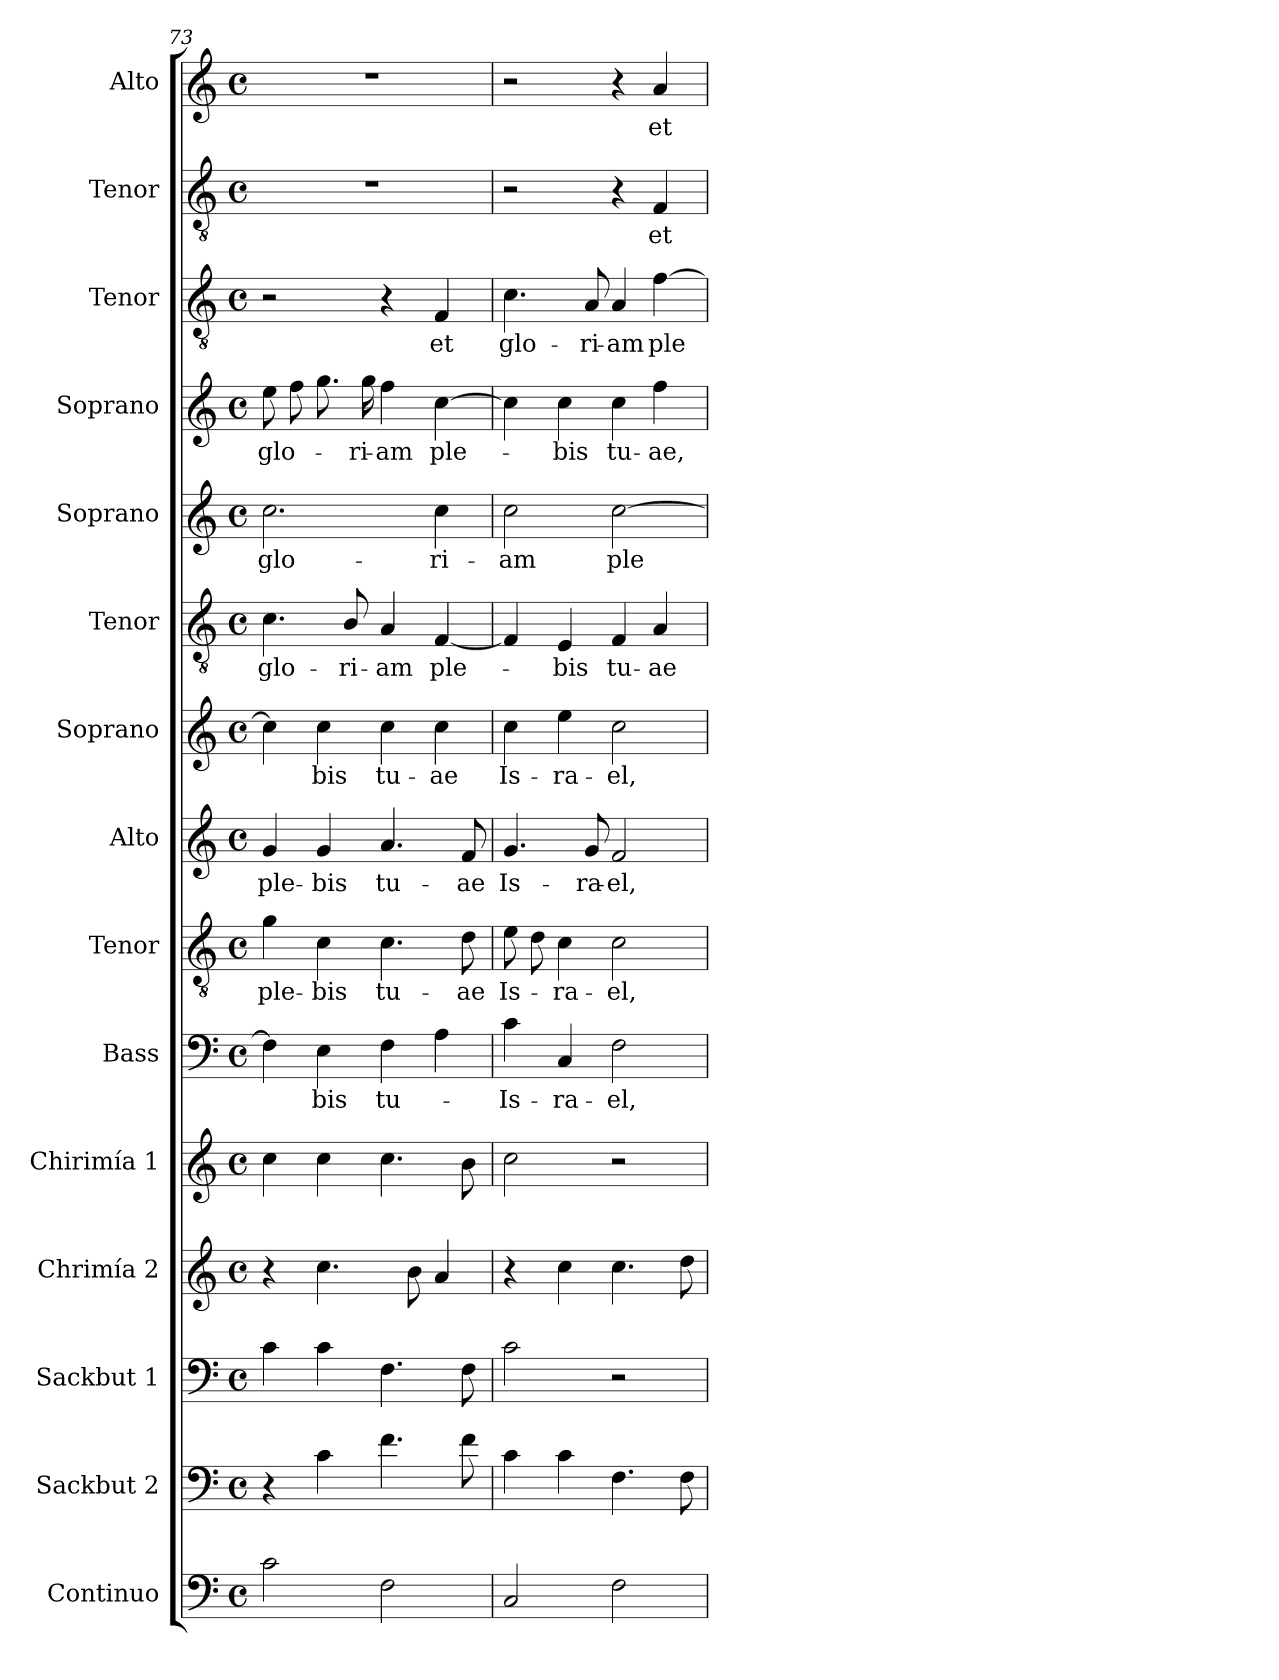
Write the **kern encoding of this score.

**kern	**kern	**kern	**kern	**kern	**kern	**text	**kern	**text	**kern	**text	**kern	**text	**kern	**text	**kern	**text	**kern	**text	**kern	**text	**kern	**text	**kern	**text
*part15	*part14	*part13	*part12	*part11	*part10	*part10	*part9	*part9	*part8	*part8	*part7	*part7	*part6	*part6	*part5	*part5	*part4	*part4	*part3	*part3	*part2	*part2	*part1	*part1
*staff15	*staff14	*staff13	*staff12	*staff11	*staff10	*staff10	*staff9	*staff9	*staff8	*staff8	*staff7	*staff7	*staff6	*staff6	*staff5	*staff5	*staff4	*staff4	*staff3	*staff3	*staff2	*staff2	*staff1	*staff1
*I"Continuo	*I"Sackbut 2	*I"Sackbut 1	*I"Chrimía 2	*I"Chirimía 1	*I"Bass	*	*I"Tenor	*	*I"Alto	*	*I"Soprano	*	*I"Tenor	*	*I"Soprano	*	*I"Soprano	*	*I"Tenor	*	*I"Tenor	*	*I"Alto	*
*I'Cont.	*I'Sckbt 2.	*I'Sckbt 1.	*I'Ch2.	*I'Ch1.	*I'B.	*	*I'T.	*	*I'A.	*	*I'S.	*	*I'T.	*	*I'S.	*	*I'S.	*	*I'T.	*	*I'T.	*	*I'A.	*
*clefF4	*clefF4	*clefF4	*clefG2	*clefG2	*clefF4	*	*clefGv2	*	*clefG2	*	*clefG2	*	*clefGv2	*	*clefG2	*	*clefG2	*	*clefGv2	*	*clefGv2	*	*clefG2	*
*	*	*	*	*	*	*	*ITrd7c12	*	*	*	*	*	*ITrd7c12	*	*	*	*	*	*ITrd7c12	*	*ITrd7c12	*	*	*
*k[]	*k[]	*k[]	*k[]	*k[]	*k[]	*	*k[]	*	*k[]	*	*k[]	*	*k[]	*	*k[]	*	*k[]	*	*k[]	*	*k[]	*	*k[]	*
*C:	*C:	*C:	*C:	*C:	*C:	*	*C:	*	*C:	*	*C:	*	*C:	*	*C:	*	*C:	*	*C:	*	*C:	*	*C:	*
*M4/4	*M4/4	*M4/4	*M4/4	*M4/4	*M4/4	*	*M4/4	*	*M4/4	*	*M4/4	*	*M4/4	*	*M4/4	*	*M4/4	*	*M4/4	*	*M4/4	*	*M4/4	*
*met(c)	*met(c)	*met(c)	*met(c)	*met(c)	*met(c)	*	*met(c)	*	*met(c)	*	*met(c)	*	*met(c)	*	*met(c)	*	*met(c)	*	*met(c)	*	*met(c)	*	*met(c)	*
=73	=73	=73	=73	=73	=73	=73	=73	=73	=73	=73	=73	=73	=73	=73	=73	=73	=73	=73	=73	=73	=73	=73	=73	=73
!	!	!	!	!	!	!	!	!LO:LY:b:color=#000000	!	!	!	!	!	!	!	!	!	!	!	!	!	!	!	!
!	!	!	!	!	!	!	!	!	!	!LO:LY:b:color=#000000	!	!	!	!	!	!	!	!	!	!	!	!	!	!
!	!	!	!	!	!	!	!	!	!	!	!	!	!	!LO:LY:b:color=#000000	!	!	!	!	!	!	!	!	!	!
!	!	!	!	!	!	!	!	!	!	!	!	!	!	!	!	!LO:LY:b:color=#000000	!	!	!	!	!	!	!	!
!	!	!	!	!	!	!	!	!	!	!	!	!	!	!	!	!	!	!LO:LY:b:color=#000000	!	!	!	!	!	!
2ci\	4r	4ci\	4r	4cci\	4Fi\]	.	4Gi\	ple-	4gi/	ple-	4cci\]	.	4.Ci\	glo-	2.cci\	glo-	8eei\	glo-	2r	.	1r	.	1r	.
.	.	.	.	.	.	.	.	.	.	.	.	.	.	.	.	.	8ffi\	.	.	.	.	.	.	.
!	!	!	!	!	!	!LO:LY:b:color=#000000	!	!	!	!	!	!	!	!	!	!	!	!	!	!	!	!	!	!
!	!	!	!	!	!	!	!	!LO:LY:b:color=#000000	!	!	!	!	!	!	!	!	!	!	!	!	!	!	!	!
!	!	!	!	!	!	!	!	!	!	!LO:LY:b:color=#000000	!	!	!	!	!	!	!	!	!	!	!	!	!	!
!	!	!	!	!	!	!	!	!	!	!	!	!LO:LY:b:color=#000000	!	!	!	!	!	!	!	!	!	!	!	!
.	4ci\	4ci\	4.cci\	4cci\	4Ei\	-bis	4Ci\	-bis	4gi/	-bis	4cci\	-bis	.	.	.	.	8.ggi\	.	.	.	.	.	.	.
!	!	!	!	!	!	!	!	!	!	!	!	!	!	!LO:LY:b:color=#000000	!	!	!	!	!	!	!	!	!	!
.	.	.	.	.	.	.	.	.	.	.	.	.	8BBi/	-ri-	.	.	.	.	.	.	.	.	.	.
!	!	!	!	!	!	!	!	!	!	!	!	!	!	!	!	!	!	!LO:LY:b:color=#000000	!	!	!	!	!	!
.	.	.	.	.	.	.	.	.	.	.	.	.	.	.	.	.	16ggi\	-ri-	.	.	.	.	.	.
!	!	!	!	!	!	!LO:LY:b:color=#000000	!	!	!	!	!	!	!	!	!	!	!	!	!	!	!	!	!	!
!	!	!	!	!	!	!	!	!LO:LY:b:color=#000000	!	!	!	!	!	!	!	!	!	!	!	!	!	!	!	!
!	!	!	!	!	!	!	!	!	!	!LO:LY:b:color=#000000	!	!	!	!	!	!	!	!	!	!	!	!	!	!
!	!	!	!	!	!	!	!	!	!	!	!	!LO:LY:b:color=#000000	!	!	!	!	!	!	!	!	!	!	!	!
!	!	!	!	!	!	!	!	!	!	!	!	!	!	!LO:LY:b:color=#000000	!	!	!	!	!	!	!	!	!	!
!	!	!	!	!	!	!	!	!	!	!	!	!	!	!	!	!	!	!LO:LY:b:color=#000000	!	!	!	!	!	!
2Fi\	4.fi\	4.Fi\	.	4.cci\	4Fi\	tu-	4.Ci\	tu-	4.ai/	tu-	4cci\	tu-	4AAi/	-am	.	.	4ffi\	-am	4r	.	.	.	.	.
.	.	.	8bi\	.	.	.	.	.	.	.	.	.	.	.	.	.	.	.	.	.	.	.	.	.
!	!	!	!	!	!	!	!	!	!	!	!	!LO:LY:b:color=#000000	!	!	!	!	!	!	!	!	!	!	!	!
!	!	!	!	!	!	!	!	!	!	!	!	!	!	!LO:LY:b:color=#000000	!	!	!	!	!	!	!	!	!	!
!	!	!	!	!	!	!	!	!	!	!	!	!	!	!	!	!LO:LY:b:color=#000000	!	!	!	!	!	!	!	!
!	!	!	!	!	!	!	!	!	!	!	!	!	!	!	!	!	!	!LO:LY:b:color=#000000	!	!	!	!	!	!
!	!	!	!	!	!	!	!	!	!	!	!	!	!	!	!	!	!	!	!	!LO:LY:b:color=#000000	!	!	!	!
.	.	.	4ai/	.	4Ai\	.	.	.	.	.	4cci\	-ae	[<4FFi/	ple-	4cci\	-ri-	[>4cci\	ple-	4FFi/	et	.	.	.	.
!	!	!	!	!	!	!	!	!LO:LY:b:color=#000000	!	!	!	!	!	!	!	!	!	!	!	!	!	!	!	!
!	!	!	!	!	!	!	!	!	!	!LO:LY:b:color=#000000	!	!	!	!	!	!	!	!	!	!	!	!	!	!
.	8fi\	8Fi\	.	8bi\	.	.	8Di\	-ae	8fi/	-ae	.	.	.	.	.	.	.	.	.	.	.	.	.	.
=74	=74	=74	=74	=74	=74	=74	=74	=74	=74	=74	=74	=74	=74	=74	=74	=74	=74	=74	=74	=74	=74	=74	=74	=74
!	!	!	!	!	!	!LO:LY:b:color=#000000	!	!	!	!	!	!	!	!	!	!	!	!	!	!	!	!	!	!
!	!	!	!	!	!	!	!	!LO:LY:b:color=#000000	!	!	!	!	!	!	!	!	!	!	!	!	!	!	!	!
!	!	!	!	!	!	!	!	!	!	!LO:LY:b:color=#000000	!	!	!	!	!	!	!	!	!	!	!	!	!	!
!	!	!	!	!	!	!	!	!	!	!	!	!LO:LY:b:color=#000000	!	!	!	!	!	!	!	!	!	!	!	!
!	!	!	!	!	!	!	!	!	!	!	!	!	!	!	!	!LO:LY:b:color=#000000	!	!	!	!	!	!	!	!
!	!	!	!	!	!	!	!	!	!	!	!	!	!	!	!	!	!	!	!	!LO:LY:b:color=#000000	!	!	!	!
2Ci/	4ci\	2ci\	4r	2cci\	4ci\	Is-	8Ei\	Is-	4.gi/	Is-	4cci\	Is-	4FFi/]	.	2cci\	-am	4cci\]	.	4.Ci\	glo-	2r	.	2r	.
.	.	.	.	.	.	.	8Di\	.	.	.	.	.	.	.	.	.	.	.	.	.	.	.	.	.
!	!	!	!	!	!	!LO:LY:b:color=#000000	!	!	!	!	!	!	!	!	!	!	!	!	!	!	!	!	!	!
!	!	!	!	!	!	!	!	!LO:LY:b:color=#000000	!	!	!	!	!	!	!	!	!	!	!	!	!	!	!	!
!	!	!	!	!	!	!	!	!	!	!	!	!LO:LY:b:color=#000000	!	!	!	!	!	!	!	!	!	!	!	!
!	!	!	!	!	!	!	!	!	!	!	!	!	!	!LO:LY:b:color=#000000	!	!	!	!	!	!	!	!	!	!
!	!	!	!	!	!	!	!	!	!	!	!	!	!	!	!	!	!	!LO:LY:b:color=#000000	!	!	!	!	!	!
.	4ci\	.	4cci\	.	4Ci/	-ra-	4Ci\	-ra-	.	.	4eei\	-ra-	4EEi/	-bis	.	.	4cci\	-bis	.	.	.	.	.	.
!	!	!	!	!	!	!	!	!	!	!LO:LY:b:color=#000000	!	!	!	!	!	!	!	!	!	!	!	!	!	!
!	!	!	!	!	!	!	!	!	!	!	!	!	!	!	!	!	!	!	!	!LO:LY:b:color=#000000	!	!	!	!
.	.	.	.	.	.	.	.	.	8gi/	-ra-	.	.	.	.	.	.	.	.	8AAi/	-ri-	.	.	.	.
!	!	!	!	!	!	!LO:LY:b:color=#000000	!	!	!	!	!	!	!	!	!	!	!	!	!	!	!	!	!	!
!	!	!	!	!	!	!	!	!LO:LY:b:color=#000000	!	!	!	!	!	!	!	!	!	!	!	!	!	!	!	!
!	!	!	!	!	!	!	!	!	!	!LO:LY:b:color=#000000	!	!	!	!	!	!	!	!	!	!	!	!	!	!
!	!	!	!	!	!	!	!	!	!	!	!	!LO:LY:b:color=#000000	!	!	!	!	!	!	!	!	!	!	!	!
!	!	!	!	!	!	!	!	!	!	!	!	!	!	!LO:LY:b:color=#000000	!	!	!	!	!	!	!	!	!	!
!	!	!	!	!	!	!	!	!	!	!	!	!	!	!	!	!LO:LY:b:color=#000000	!	!	!	!	!	!	!	!
!	!	!	!	!	!	!	!	!	!	!	!	!	!	!	!	!	!	!LO:LY:b:color=#000000	!	!	!	!	!	!
!	!	!	!	!	!	!	!	!	!	!	!	!	!	!	!	!	!	!	!	!LO:LY:b:color=#000000	!	!	!	!
2Fi\	4.Fi\	2r	4.cci\	2r	2Fi\	-el,	2Ci\	-el,	2fi/	-el,	2cci\	-el,	4FFi/	tu-	[>2cci\	ple-	4cci\	tu-	4AAi/	-am	4r	.	4r	.
!	!	!	!	!	!	!	!	!	!	!	!	!	!	!LO:LY:b:color=#000000	!	!	!	!	!	!	!	!	!	!
!	!	!	!	!	!	!	!	!	!	!	!	!	!	!	!	!	!	!LO:LY:b:color=#000000	!	!	!	!	!	!
!	!	!	!	!	!	!	!	!	!	!	!	!	!	!	!	!	!	!	!	!LO:LY:b:color=#000000	!	!	!	!
!	!	!	!	!	!	!	!	!	!	!	!	!	!	!	!	!	!	!	!	!	!	!LO:LY:b:color=#000000	!	!
!	!	!	!	!	!	!	!	!	!	!	!	!	!	!	!	!	!	!	!	!	!	!	!	!LO:LY:b:color=#000000
.	.	.	.	.	.	.	.	.	.	.	.	.	4AAi/	-ae	.	.	4ffi\	-ae,	[>4Fi\	ple-	4FFi/	et	4ai/	et
.	8Fi\	.	8ddi\	.	.	.	.	.	.	.	.	.	.	.	.	.	.	.	.	.	.	.	.	.
=	=	=	=	=	=	=	=	=	=	=	=	=	=	=	=	=	=	=	=	=	=	=	=	=
*-	*-	*-	*-	*-	*-	*-	*-	*-	*-	*-	*-	*-	*-	*-	*-	*-	*-	*-	*-	*-	*-	*-	*-	*-
